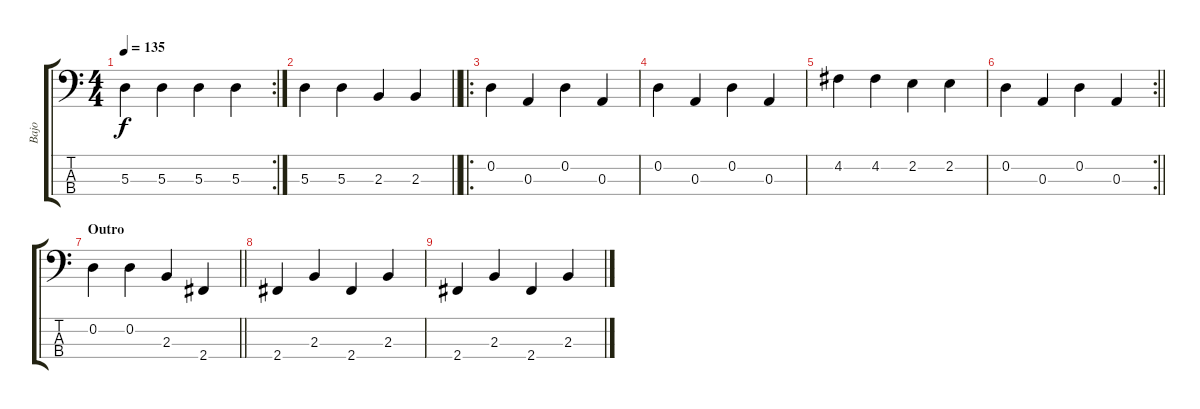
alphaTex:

\track ("Bajo" "Bajo") {instrument electricbassfinger}
\staff {score tabs}
\tuning (G2 D2 A1 E1) {hide}
\rc 2
\ts (4 4)
\tempo 135
\clef f4
\ks c
5.3.4{dy f} 5.3.4 5.3.4 5.3.4 |
\barLineRight lightlight
5.3.4 5.3.4 2.3.4 2.3.4 |
\ro
0.2.4 0.3.4 0.2.4 0.3.4 |
0.2.4 0.3.4 0.2.4 0.3.4 |
4.2.4 4.2.4 2.2.4 2.2.4 |
\rc 2
\barLineRight lightlight
0.2.4 0.3.4 0.2.4 0.3.4 |
\section ("" "Outro")
\barLineRight lightlight
0.2.4 0.2.4 2.3.4 2.4.4 |
2.4.4 2.3.4 2.4.4 2.3.4 |
2.4.4 2.3.4 2.4.4 2.3.4
